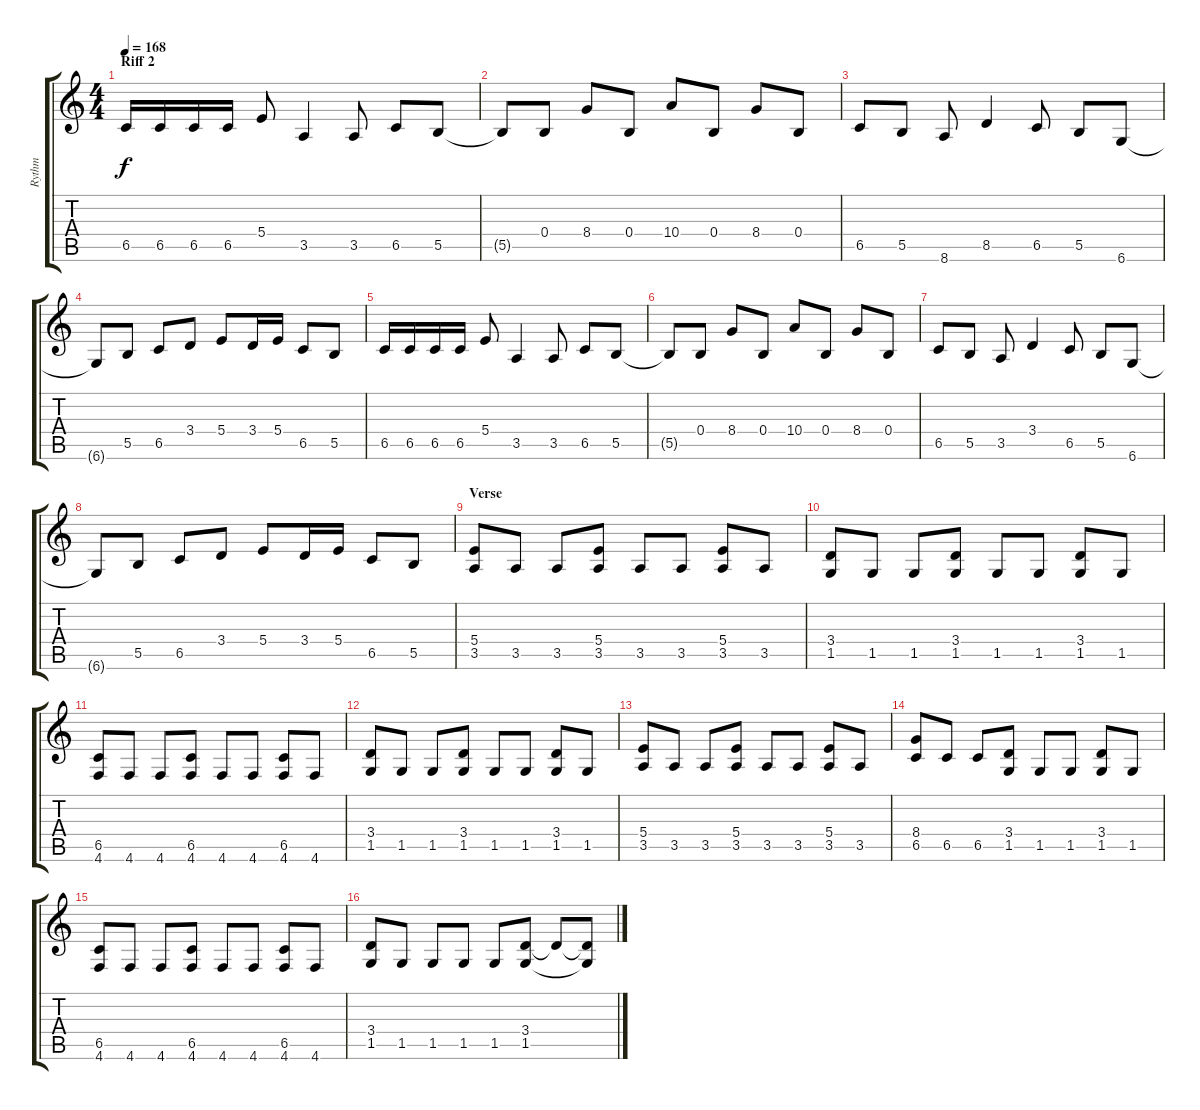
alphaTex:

\track ("Rythm" "Rythm") {instrument distortionguitar}
\staff {score tabs}
\tuning (Db4 Ab3 E3 B2 Gb2 Db2) {hide}
\ts (4 4)
\section ("" "Riff 2")
\tempo 168
\clef g2
\ks c
6.5.16{dy f balance 15} 6.5.16 6.5.16 6.5.16 5.4.8 3.5.4 3.5.8 6.5.8 5.5.8 |
5.5{t}.8 0.4.8 8.4.8 0.4.8 10.4.8 0.4.8 8.4.8 0.4.8 |
6.5.8 5.5.8 8.6.8 8.5.4 6.5.8 5.5.8 6.6.8 |
6.6{t}.8 5.5.8 6.5.8 3.4.8 5.4.8 3.4.16 5.4.16 6.5.8 5.5.8 |
6.5.16 6.5.16 6.5.16 6.5.16 5.4.8 3.5.4 3.5.8 6.5.8 5.5.8 |
5.5{t}.8 0.4.8 8.4.8 0.4.8 10.4.8 0.4.8 8.4.8 0.4.8 |
6.5.8 5.5.8 3.5.8 3.4.4 6.5.8 5.5.8 6.6.8 |
6.6{t}.8 5.5.8 6.5.8 3.4.8 5.4.8 3.4.16 5.4.16 6.5.8 5.5.8 |
\section ("" "Verse")
(5.4 3.5).8{balance 8} 3.5.8 3.5.8 (5.4 3.5).8 3.5.8 3.5.8 (5.4 3.5).8 3.5.8 |
(3.4 1.5).8 1.5.8 1.5.8 (3.4 1.5).8 1.5.8 1.5.8 (3.4 1.5).8 1.5.8 |
(6.5 4.6).8 4.6.8 4.6.8 (6.5 4.6).8 4.6.8 4.6.8 (6.5 4.6).8 4.6.8 |
(3.4 1.5).8 1.5.8 1.5.8 (3.4 1.5).8 1.5.8 1.5.8 (3.4 1.5).8 1.5.8 |
(5.4 3.5).8 3.5.8 3.5.8 (5.4 3.5).8 3.5.8 3.5.8 (5.4 3.5).8 3.5.8 |
(8.4 6.5).8 6.5.8 6.5.8 (3.4 1.5).8 1.5.8 1.5.8 (3.4 1.5).8 1.5.8 |
(6.5 4.6).8 4.6.8 4.6.8 (6.5 4.6).8 4.6.8 4.6.8 (6.5 4.6).8 4.6.8 |
(3.4 1.5).8 1.5.8 1.5.8 1.5.8 1.5.8 (3.4 1.5).8 3.4{t}.8 (3.4{t} 1.5{t}).8
